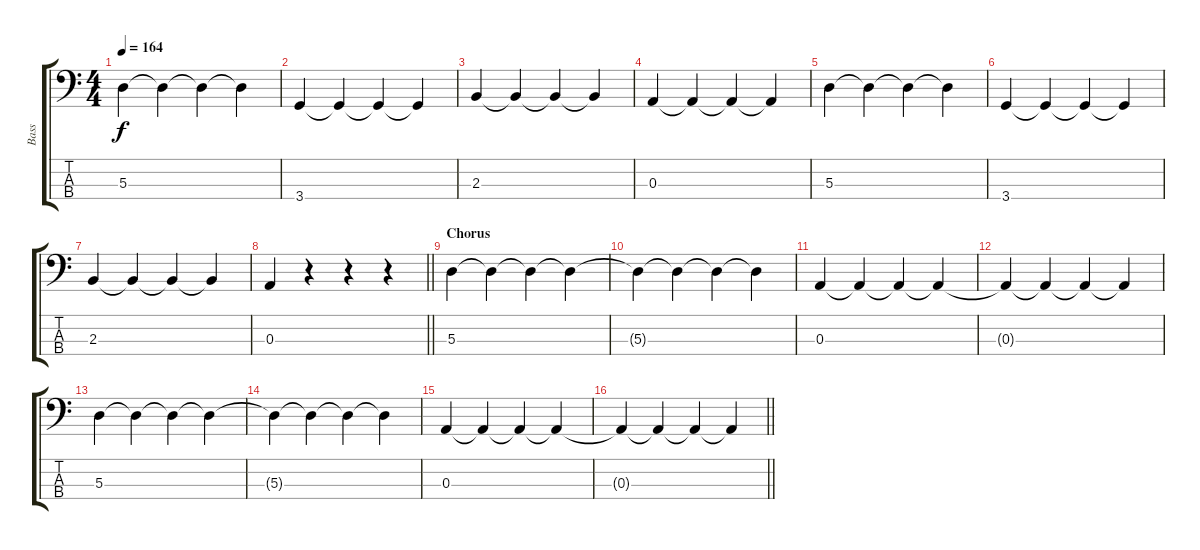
\track ("Bass" "Bass") {instrument electricbassfinger}
\staff {score tabs}
\tuning (G2 D2 A1 E1) {hide}
\ts (4 4)
\tempo 164
\clef f4
\ks c
5.3.4{dy f} 5.3{t}.4 5.3{t}.4 5.3{t}.4 |
3.4.4 3.4{t}.4 3.4{t}.4 3.4{t}.4 |
2.3.4 2.3{t}.4 2.3{t}.4 2.3{t}.4 |
0.3.4 0.3{t}.4 0.3{t}.4 0.3{t}.4 |
5.3.4 5.3{t}.4 5.3{t}.4 5.3{t}.4 |
3.4.4 3.4{t}.4 3.4{t}.4 3.4{t}.4 |
2.3.4 2.3{t}.4 2.3{t}.4 2.3{t}.4 |
\barLineRight lightlight
0.3.4 r.4 r.4 r.4 |
\section ("" "Chorus")
5.3.4 5.3{t}.4 5.3{t}.4 5.3{t}.4 |
5.3{t}.4 5.3{t}.4 5.3{t}.4 5.3{t}.4 |
0.3.4 0.3{t}.4 0.3{t}.4 0.3{t}.4 |
0.3{t}.4 0.3{t}.4 0.3{t}.4 0.3{t}.4 |
5.3.4 5.3{t}.4 5.3{t}.4 5.3{t}.4 |
5.3{t}.4 5.3{t}.4 5.3{t}.4 5.3{t}.4 |
0.3.4 0.3{t}.4 0.3{t}.4 0.3{t}.4 |
\barLineRight lightlight
0.3{t}.4 0.3{t}.4 0.3{t}.4 0.3{t}.4
